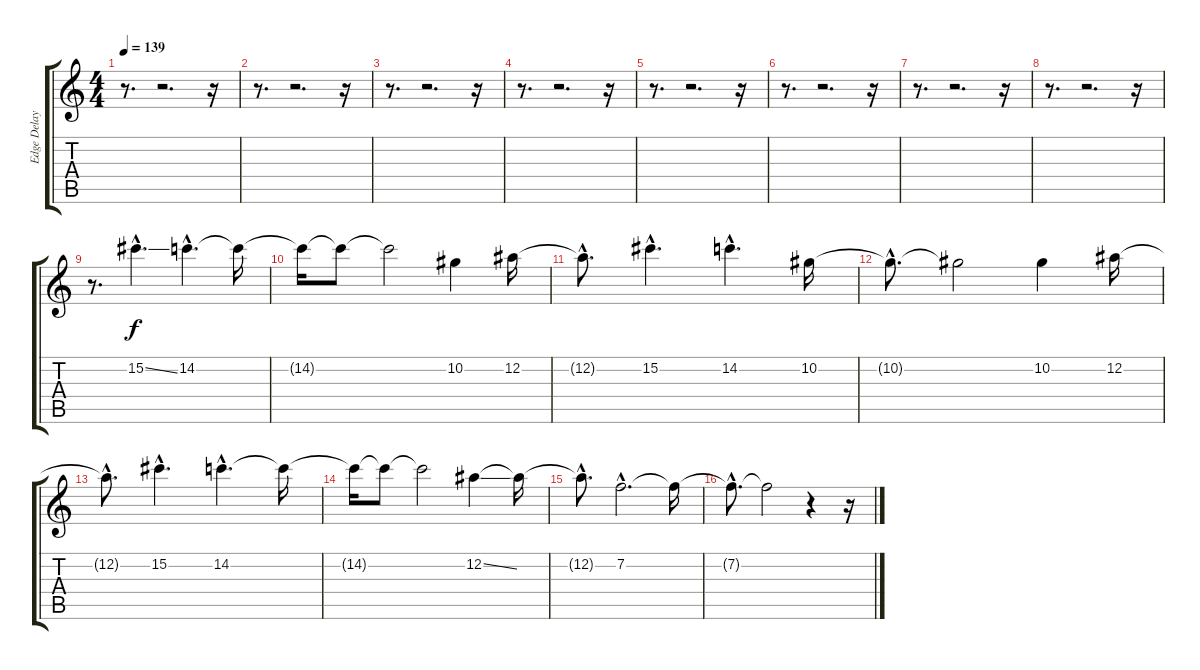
\track ("Edge Delay 2" "Edge Delay") {instrument overdrivenguitar}
\staff {score tabs}
\tuning (Eb4 Bb3 Gb3 Db3 Ab2 Eb2) {hide}
\ts (4 4)
\tempo 139
\clef g2
\ks c
r.8{d dy f} r.2{d} r.16 |
r.8{d} r.2{d} r.16 |
r.8{d} r.2{d} r.16 |
r.8{d} r.2{d} r.16 |
r.8{d} r.2{d} r.16 |
r.8{d} r.2{d} r.16 |
r.8{d} r.2{d} r.16 |
r.8{d} r.2{d} r.16 |
r.8{d} 15.2{ss hac}.4{d} 14.2{hac}.4{d} 14.2{t}.16 |
14.2{t}.16 14.2{t}.8 14.2{t}.2 10.2.4 12.2.16 |
12.2{hac t}.8{d} 15.2{hac}.4{d} 14.2{hac}.4{d} 10.2.16 |
10.2{hac t}.8{d} 10.2{t}.2 10.2.4 12.2.16 |
12.2{hac t}.8{d} 15.2{hac}.4{d} 14.2{hac}.4{d} 14.2{t}.16 |
14.2{t}.16 14.2{t}.8 14.2{t}.2 12.2{ss}.4 12.2{t}.16 |
12.2{hac t}.8{d} 7.2{hac}.2{d} 7.2{t}.16 |
7.2{hac t}.8{d} 7.2{t}.2 r.4 r.16
